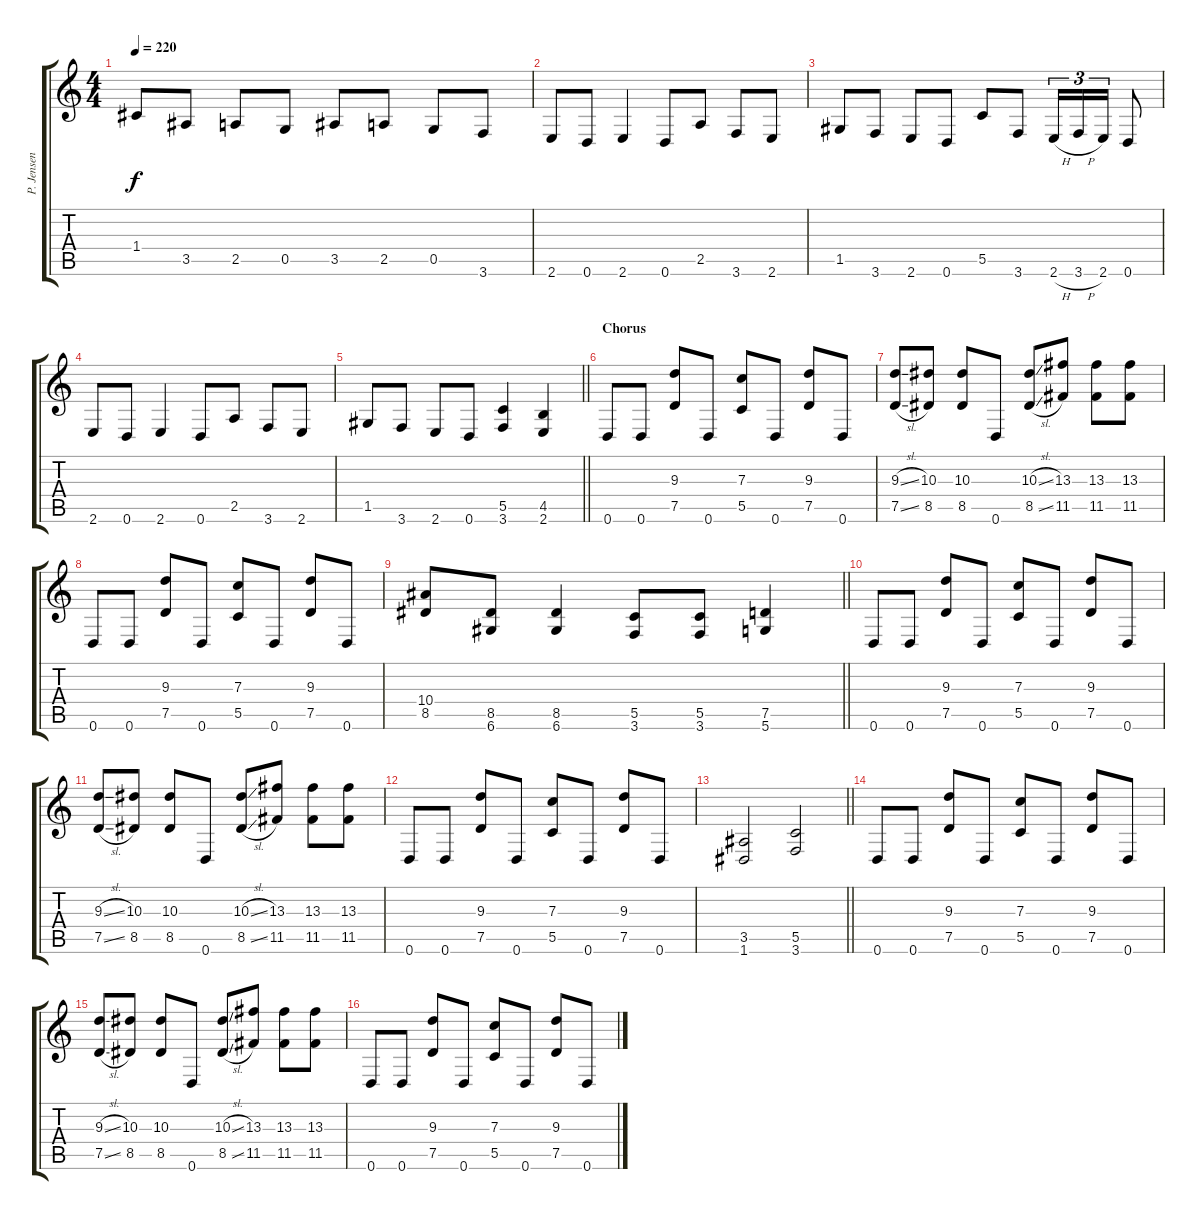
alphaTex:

\track ("P. Jensen" "P. Jensen") {instrument distortionguitar}
\staff {score tabs}
\tuning (D4 A3 F3 C3 G2 D2) {hide}
\ts (4 4)
\tempo 220
\clef g2
\ks c
1.4.8{dy f} 3.5.8 2.5.8 0.5.8 3.5.8 2.5.8 0.5.8 3.6.8 |
2.6.8 0.6.8 2.6.4 0.6.8 2.5.8 3.6.8 2.6.8 |
1.5.8 3.6.8 2.6.8 0.6.8 5.5.8 3.6.8 2.6{h}.16{tu (3 2)} 3.6{h}.16{tu (3 2)} 2.6.16{tu (3 2)} 0.6.8 |
2.6.8 0.6.8 2.6.4 0.6.8 2.5.8 3.6.8 2.6.8 |
\barLineRight lightlight
1.5.8 3.6.8 2.6.8 0.6.8 (5.5 3.6).4 (4.5 2.6).4 |
\section ("" "Chorus")
0.6.8 0.6.8 (9.3 7.5).8 0.6.8 (7.3 5.5).8 0.6.8 (9.3 7.5).8 0.6.8 |
(9.3{sl} 7.5{sl}).8 (10.3 8.5).8 (10.3 8.5).8 0.6.8 (10.3{sl} 8.5{sl}).8 (13.3 11.5).8 (13.3 11.5).8 (13.3 11.5).8 |
0.6.8 0.6.8 (9.3 7.5).8 0.6.8 (7.3 5.5).8 0.6.8 (9.3 7.5).8 0.6.8 |
\barLineRight lightlight
(10.4 8.5).8 (8.5 6.6).8 (8.5 6.6).4 (5.5 3.6).8 (5.5 3.6).8 (7.5 5.6).4 |
0.6.8 0.6.8 (9.3 7.5).8 0.6.8 (7.3 5.5).8 0.6.8 (9.3 7.5).8 0.6.8 |
(9.3{sl} 7.5{sl}).8 (10.3 8.5).8 (10.3 8.5).8 0.6.8 (10.3{sl} 8.5{sl}).8 (13.3 11.5).8 (13.3 11.5).8 (13.3 11.5).8 |
0.6.8 0.6.8 (9.3 7.5).8 0.6.8 (7.3 5.5).8 0.6.8 (9.3 7.5).8 0.6.8 |
\barLineRight lightlight
(3.5 1.6).2 (5.5 3.6).2 |
0.6.8 0.6.8 (9.3 7.5).8 0.6.8 (7.3 5.5).8 0.6.8 (9.3 7.5).8 0.6.8 |
(9.3{sl} 7.5{sl}).8 (10.3 8.5).8 (10.3 8.5).8 0.6.8 (10.3{sl} 8.5{sl}).8 (13.3 11.5).8 (13.3 11.5).8 (13.3 11.5).8 |
0.6.8 0.6.8 (9.3 7.5).8 0.6.8 (7.3 5.5).8 0.6.8 (9.3 7.5).8 0.6.8
